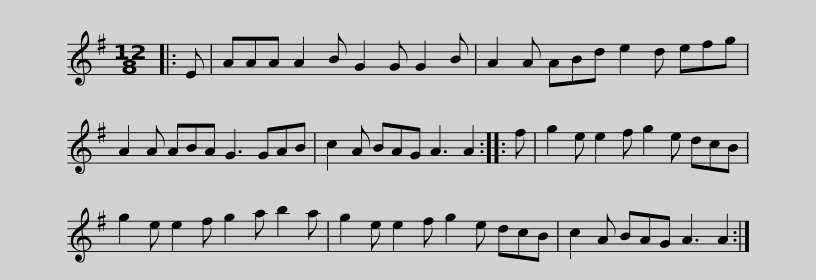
X:1
L:1/8
M:12/8
I:linebreak $
K:G
V:1 treble
V:1
|: E | AAA A2 B G2 G G2 B | A2 A ABd e2 d efg | A2 A ABA G3 GAB | c2 A BAG A3 A2 ::$ %5
 f | g2 e e2 f g2 e dcB | g2 e e2 f g2 a b2 a | g2 e e2 f g2 e dcB | c2 A BAG A3 A2 :| %10
